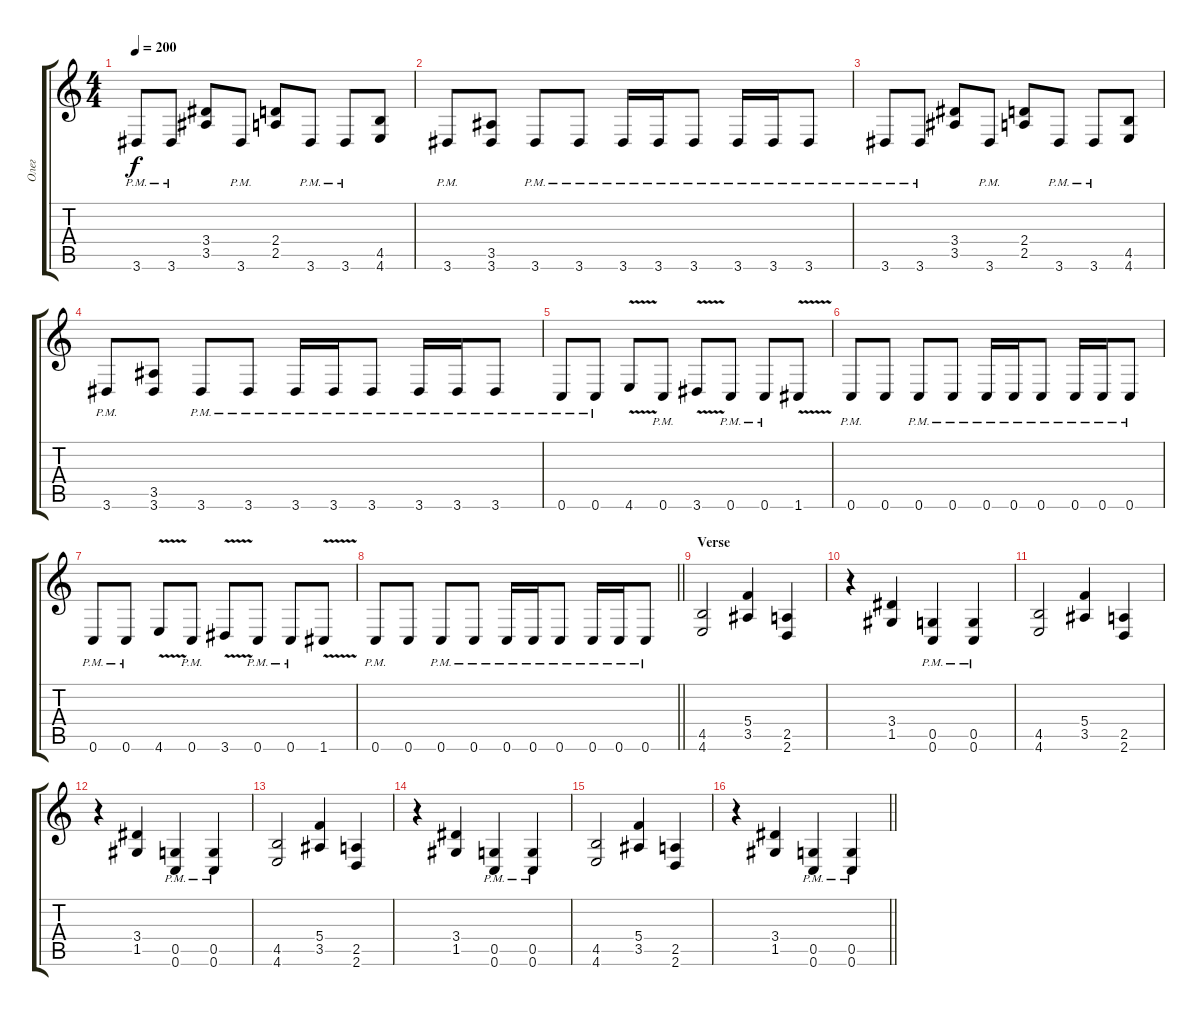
\track ("Олег" "Олег") {instrument distortionguitar}
\staff {score tabs}
\tuning (D4 A3 F3 C3 G2 C2) {hide}
\ts (4 4)
\tempo 200
\clef g2
\ks c
3.6{pm}.8{dy f} 3.6{pm}.8 (3.4 3.5).8 3.6{pm}.8 (2.4 2.5).8 3.6{pm}.8 3.6{pm}.8 (4.5 4.6).8 |
3.6{pm}.8 (3.5 3.6).8 3.6{pm}.8 3.6{pm}.8 3.6{pm}.16 3.6{pm}.16 3.6{pm}.8 3.6{pm}.16 3.6{pm}.16 3.6{pm}.8 |
3.6{pm}.8 3.6{pm}.8 (3.4 3.5).8 3.6{pm}.8 (2.4 2.5).8 3.6{pm}.8 3.6{pm}.8 (4.5 4.6).8 |
3.6{pm}.8 (3.5 3.6).8 3.6{pm}.8 3.6{pm}.8 3.6{pm}.16 3.6{pm}.16 3.6{pm}.8 3.6{pm}.16 3.6{pm}.16 3.6{pm}.8 |
0.6{pm}.8 0.6{pm}.8 4.6{v}.8 0.6{pm}.8 3.6{v}.8 0.6{pm}.8 0.6{pm}.8 1.6{v}.8 |
0.6{pm}.8 0.6.8 0.6{pm}.8 0.6{pm}.8 0.6{pm}.16 0.6{pm}.16 0.6{pm}.8 0.6{pm}.16 0.6{pm}.16 0.6{pm}.8 |
0.6{pm}.8 0.6{pm}.8 4.6{v}.8 0.6{pm}.8 3.6{v}.8 0.6{pm}.8 0.6{pm}.8 1.6{v}.8 |
\barLineRight lightlight
0.6{pm}.8 0.6.8 0.6{pm}.8 0.6{pm}.8 0.6{pm}.16 0.6{pm}.16 0.6{pm}.8 0.6{pm}.16 0.6{pm}.16 0.6{pm}.8 |
\section ("" "Verse")
(4.5 4.6).2 (5.4 3.5).4 (2.5 2.6).4 |
r.4 (3.4 1.5).4 (0.5 0.6{pm}).4 (0.5 0.6{pm}).4 |
(4.5 4.6).2 (5.4 3.5).4 (2.5 2.6).4 |
r.4 (3.4 1.5).4 (0.5 0.6{pm}).4 (0.5 0.6{pm}).4 |
(4.5 4.6).2 (5.4 3.5).4 (2.5 2.6).4 |
r.4 (3.4 1.5).4 (0.5 0.6{pm}).4 (0.5 0.6{pm}).4 |
(4.5 4.6).2 (5.4 3.5).4 (2.5 2.6).4 |
\barLineRight lightlight
r.4 (3.4 1.5).4 (0.5{pm} 0.6{pm}).4 (0.5{pm} 0.6{pm}).4
